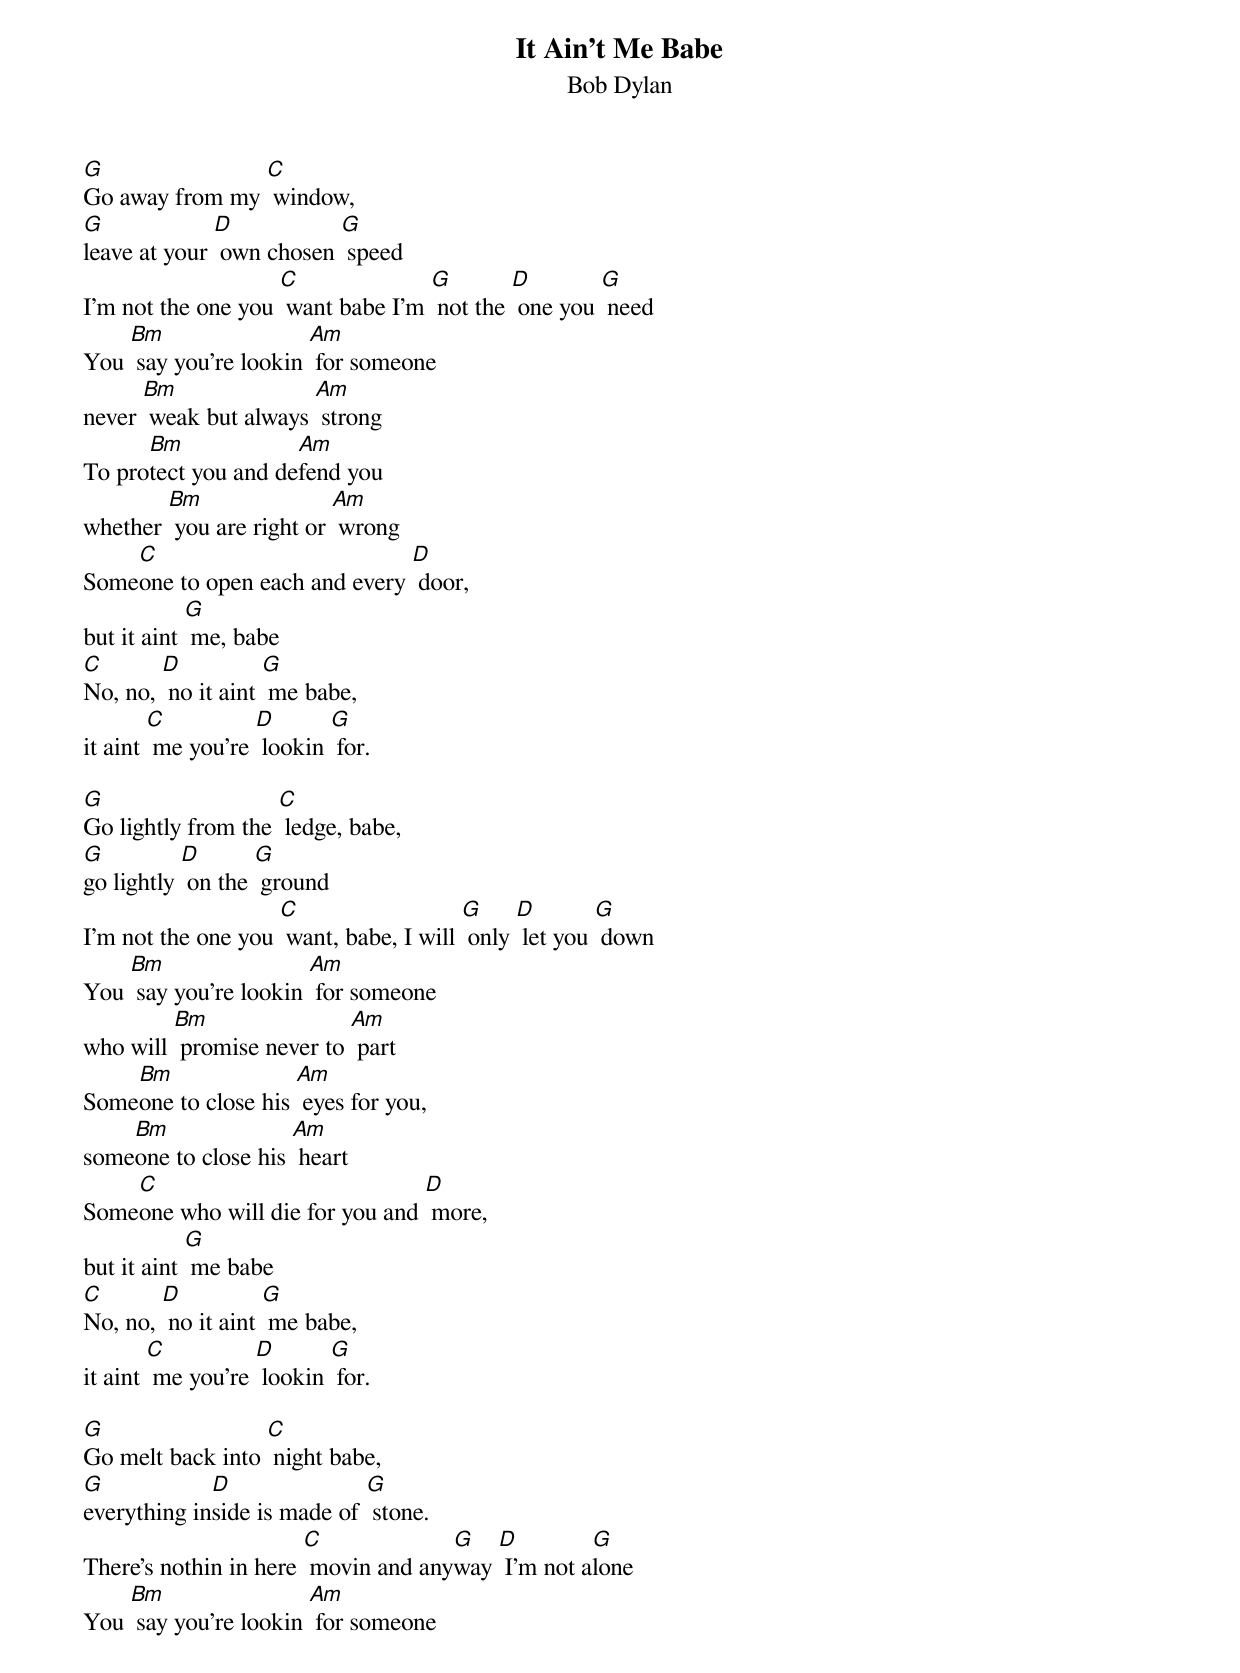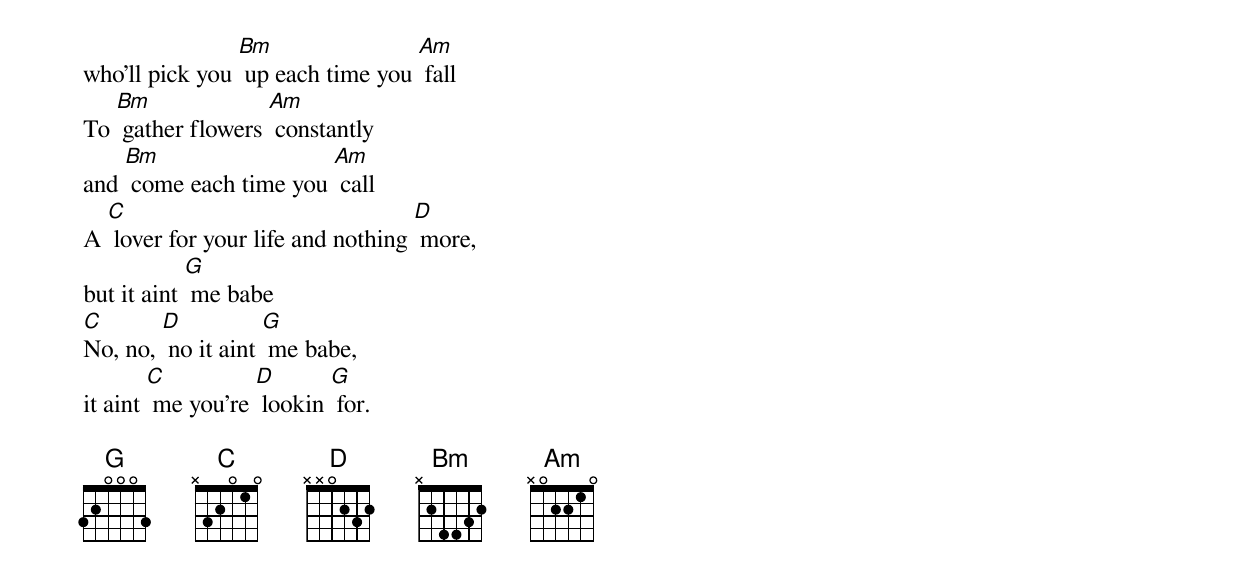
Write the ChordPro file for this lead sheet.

{title: It Ain't Me Babe}
{subtitle: Bob Dylan}

[G]Go away from my [C] window,
[G]leave at your [D] own chosen [G] speed
I’m not the one you [C] want babe I’m [G] not the [D] one you [G] need
You [Bm] say you’re lookin [Am] for someone
never [Bm] weak but always [Am] strong
To pro[Bm]tect you and de[Am]fend you
whether [Bm] you are right or [Am] wrong
Some[C]one to open each and every [D] door,
but it aint [G] me, babe
[C]No, no, [D] no it aint [G] me babe,
it aint [C] me you’re [D] lookin [G] for.

[G]Go lightly from the [C] ledge, babe,
[G]go lightly [D] on the [G] ground
I’m not the one you [C] want, babe, I will [G] only [D] let you [G] down
You [Bm] say you’re lookin [Am] for someone
who will [Bm] promise never to [Am] part
Some[Bm]one to close his [Am] eyes for you,
some[Bm]one to close his [Am] heart
Some[C]one who will die for you and [D] more,
but it aint [G] me babe
[C]No, no, [D] no it aint [G] me babe,
it aint [C] me you’re [D] lookin [G] for.

[G]Go melt back into [C] night babe,
[G]everything in[D]side is made of [G] stone.
There’s nothin in here [C] movin and any[G]way [D] I’m not a[G]lone
You [Bm] say you’re lookin [Am] for someone
who’ll pick you [Bm] up each time you [Am] fall
To [Bm] gather flowers [Am] constantly
and [Bm] come each time you [Am] call
A [C] lover for your life and nothing [D] more,
but it aint [G] me babe
[C]No, no, [D] no it aint [G] me babe,
it aint [C] me you’re [D] lookin [G] for.

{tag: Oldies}
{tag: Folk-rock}
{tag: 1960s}
